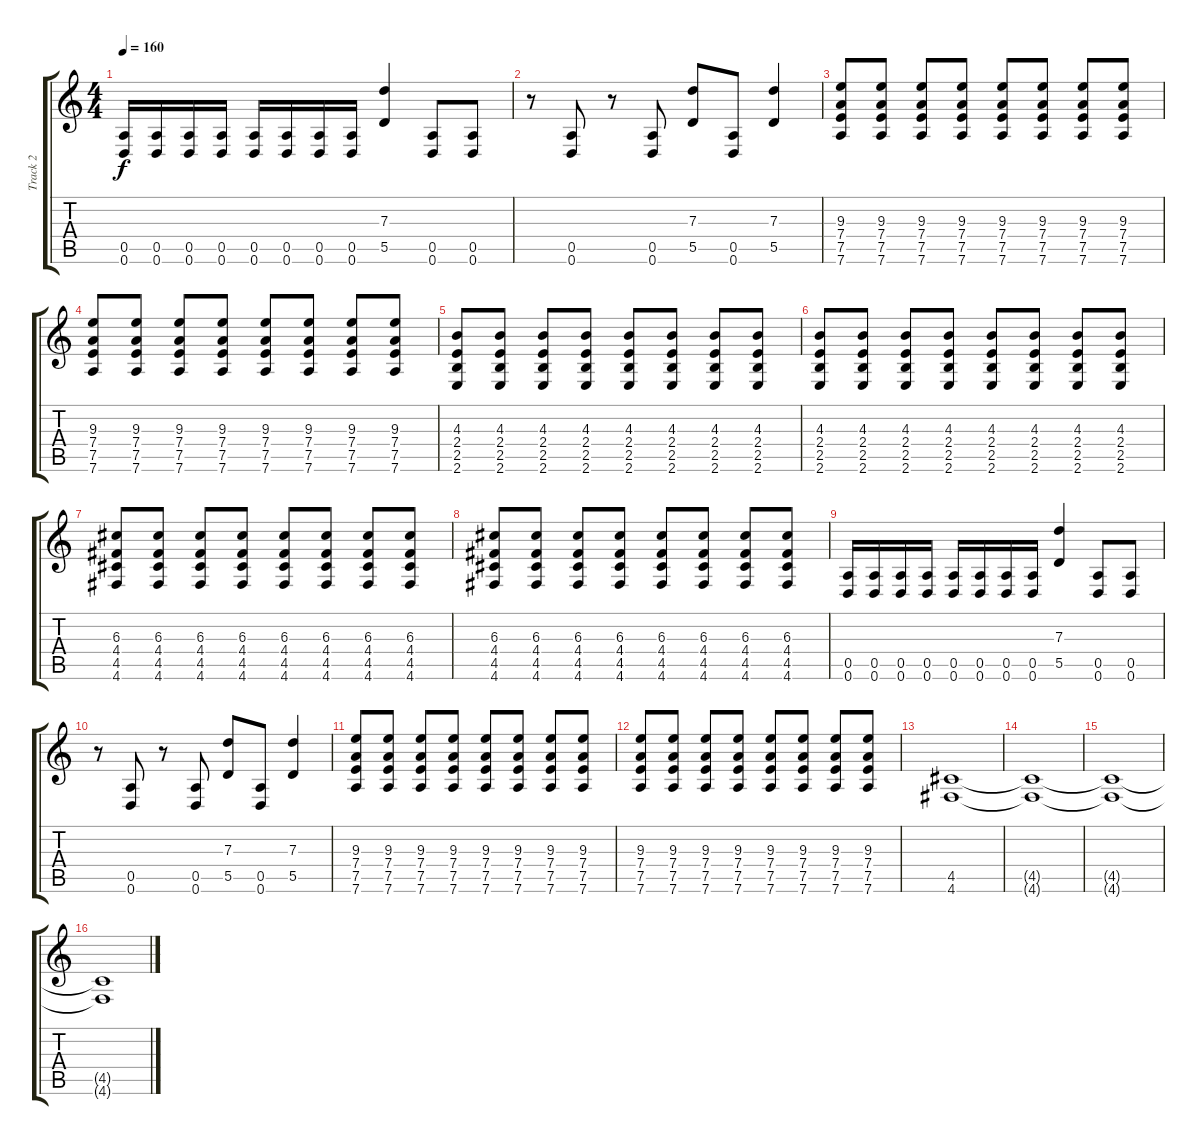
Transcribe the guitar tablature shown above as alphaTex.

\track ("Track 2" "Track 2") {instrument distortionguitar}
\staff {score tabs}
\tuning (E4 B3 G3 D3 A2 D2) {hide}
\ts (4 4)
\tempo 160
\clef g2
\ks c
(0.5 0.6).16{dy f} (0.5 0.6).16 (0.5 0.6).16 (0.5 0.6).16 (0.5 0.6).16 (0.5 0.6).16 (0.5 0.6).16 (0.5 0.6).16 (7.3 5.5).4 (0.5 0.6).8 (0.5 0.6).8 |
r.8 (0.5 0.6).8 r.8 (0.5 0.6).8 (7.3 5.5).8 (0.5 0.6).8 (7.3 5.5).4 |
(9.3 7.4 7.5 7.6).8 (9.3 7.4 7.5 7.6).8 (9.3 7.4 7.5 7.6).8 (9.3 7.4 7.5 7.6).8 (9.3 7.4 7.5 7.6).8 (9.3 7.4 7.5 7.6).8 (9.3 7.4 7.5 7.6).8 (9.3 7.4 7.5 7.6).8 |
(9.3 7.4 7.5 7.6).8 (9.3 7.4 7.5 7.6).8 (9.3 7.4 7.5 7.6).8 (9.3 7.4 7.5 7.6).8 (9.3 7.4 7.5 7.6).8 (9.3 7.4 7.5 7.6).8 (9.3 7.4 7.5 7.6).8 (9.3 7.4 7.5 7.6).8 |
(4.3 2.4 2.5 2.6).8 (4.3 2.4 2.5 2.6).8 (4.3 2.4 2.5 2.6).8 (4.3 2.4 2.5 2.6).8 (4.3 2.4 2.5 2.6).8 (4.3 2.4 2.5 2.6).8 (4.3 2.4 2.5 2.6).8 (4.3 2.4 2.5 2.6).8 |
(4.3 2.4 2.5 2.6).8 (4.3 2.4 2.5 2.6).8 (4.3 2.4 2.5 2.6).8 (4.3 2.4 2.5 2.6).8 (4.3 2.4 2.5 2.6).8 (4.3 2.4 2.5 2.6).8 (4.3 2.4 2.5 2.6).8 (4.3 2.4 2.5 2.6).8 |
(6.3 4.4 4.5 4.6).8 (6.3 4.4 4.5 4.6).8 (6.3 4.4 4.5 4.6).8 (6.3 4.4 4.5 4.6).8 (6.3 4.4 4.5 4.6).8 (6.3 4.4 4.5 4.6).8 (6.3 4.4 4.5 4.6).8 (6.3 4.4 4.5 4.6).8 |
(6.3 4.4 4.5 4.6).8 (6.3 4.4 4.5 4.6).8 (6.3 4.4 4.5 4.6).8 (6.3 4.4 4.5 4.6).8 (6.3 4.4 4.5 4.6).8 (6.3 4.4 4.5 4.6).8 (6.3 4.4 4.5 4.6).8 (6.3 4.4 4.5 4.6).8 |
(0.5 0.6).16 (0.5 0.6).16 (0.5 0.6).16 (0.5 0.6).16 (0.5 0.6).16 (0.5 0.6).16 (0.5 0.6).16 (0.5 0.6).16 (7.3 5.5).4 (0.5 0.6).8 (0.5 0.6).8 |
r.8 (0.5 0.6).8 r.8 (0.5 0.6).8 (7.3 5.5).8 (0.5 0.6).8 (7.3 5.5).4 |
(9.3 7.4 7.5 7.6).8 (9.3 7.4 7.5 7.6).8 (9.3 7.4 7.5 7.6).8 (9.3 7.4 7.5 7.6).8 (9.3 7.4 7.5 7.6).8 (9.3 7.4 7.5 7.6).8 (9.3 7.4 7.5 7.6).8 (9.3 7.4 7.5 7.6).8 |
(9.3 7.4 7.5 7.6).8 (9.3 7.4 7.5 7.6).8 (9.3 7.4 7.5 7.6).8 (9.3 7.4 7.5 7.6).8 (9.3 7.4 7.5 7.6).8 (9.3 7.4 7.5 7.6).8 (9.3 7.4 7.5 7.6).8 (9.3 7.4 7.5 7.6).8 |
(4.5 4.6).1 |
(4.5{t} 4.6{t}).1 |
(4.5{t} 4.6{t}).1 |
(4.5{t} 4.6{t}).1
